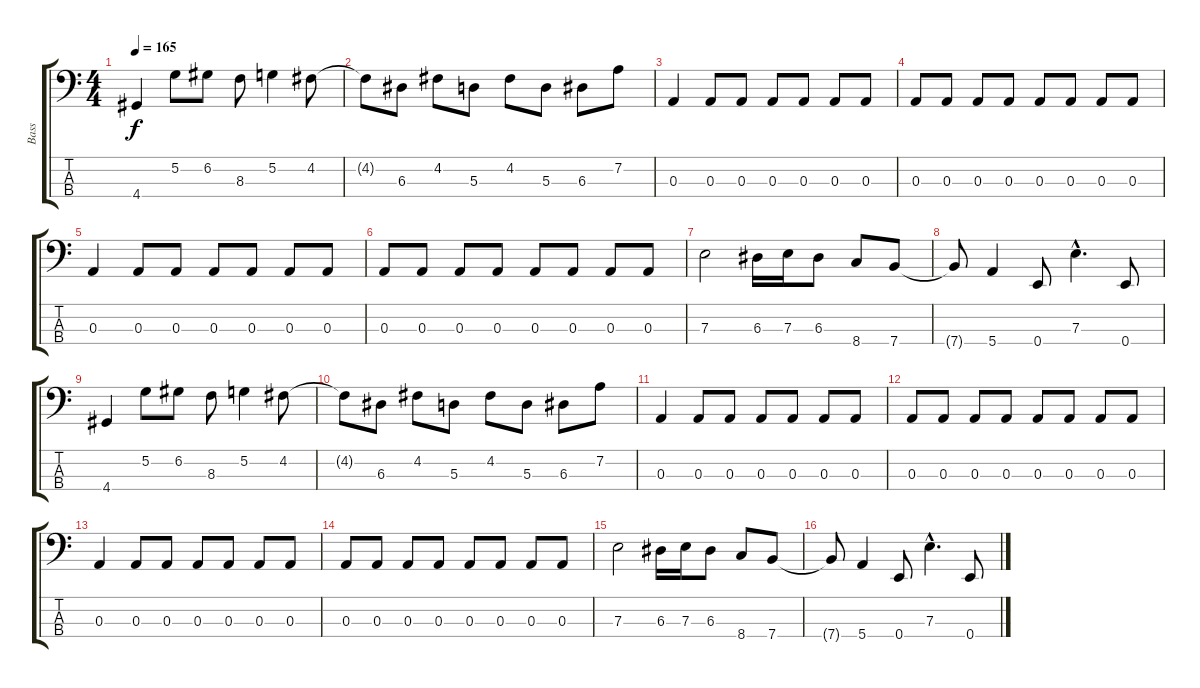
\track ("Bass" "Bass") {instrument electricbassfinger}
\staff {score tabs}
\tuning (G2 D2 A1 E1) {hide}
\ts (4 4)
\tempo 165
\clef f4
\ks c
4.4.4{dy f} 5.2.8 6.2.8 8.3.8 5.2.4 4.2.8 |
4.2{t}.8 6.3.8 4.2.8 5.3.8 4.2.8 5.3.8 6.3.8 7.2.8 |
0.3.4 0.3.8 0.3.8 0.3.8 0.3.8 0.3.8 0.3.8 |
0.3.8 0.3.8 0.3.8 0.3.8 0.3.8 0.3.8 0.3.8 0.3.8 |
0.3.4 0.3.8 0.3.8 0.3.8 0.3.8 0.3.8 0.3.8 |
0.3.8 0.3.8 0.3.8 0.3.8 0.3.8 0.3.8 0.3.8 0.3.8 |
7.3.2 6.3.16 7.3.16 6.3.8 8.4.8 7.4.8 |
7.4{t}.8 5.4.4 0.4.8 7.3{hac}.4{d} 0.4.8 |
4.4.4 5.2.8 6.2.8 8.3.8 5.2.4 4.2.8 |
4.2{t}.8 6.3.8 4.2.8 5.3.8 4.2.8 5.3.8 6.3.8 7.2.8 |
0.3.4 0.3.8 0.3.8 0.3.8 0.3.8 0.3.8 0.3.8 |
0.3.8 0.3.8 0.3.8 0.3.8 0.3.8 0.3.8 0.3.8 0.3.8 |
0.3.4 0.3.8 0.3.8 0.3.8 0.3.8 0.3.8 0.3.8 |
0.3.8 0.3.8 0.3.8 0.3.8 0.3.8 0.3.8 0.3.8 0.3.8 |
7.3.2 6.3.16 7.3.16 6.3.8 8.4.8 7.4.8 |
7.4{t}.8 5.4.4 0.4.8 7.3{hac}.4{d} 0.4.8
